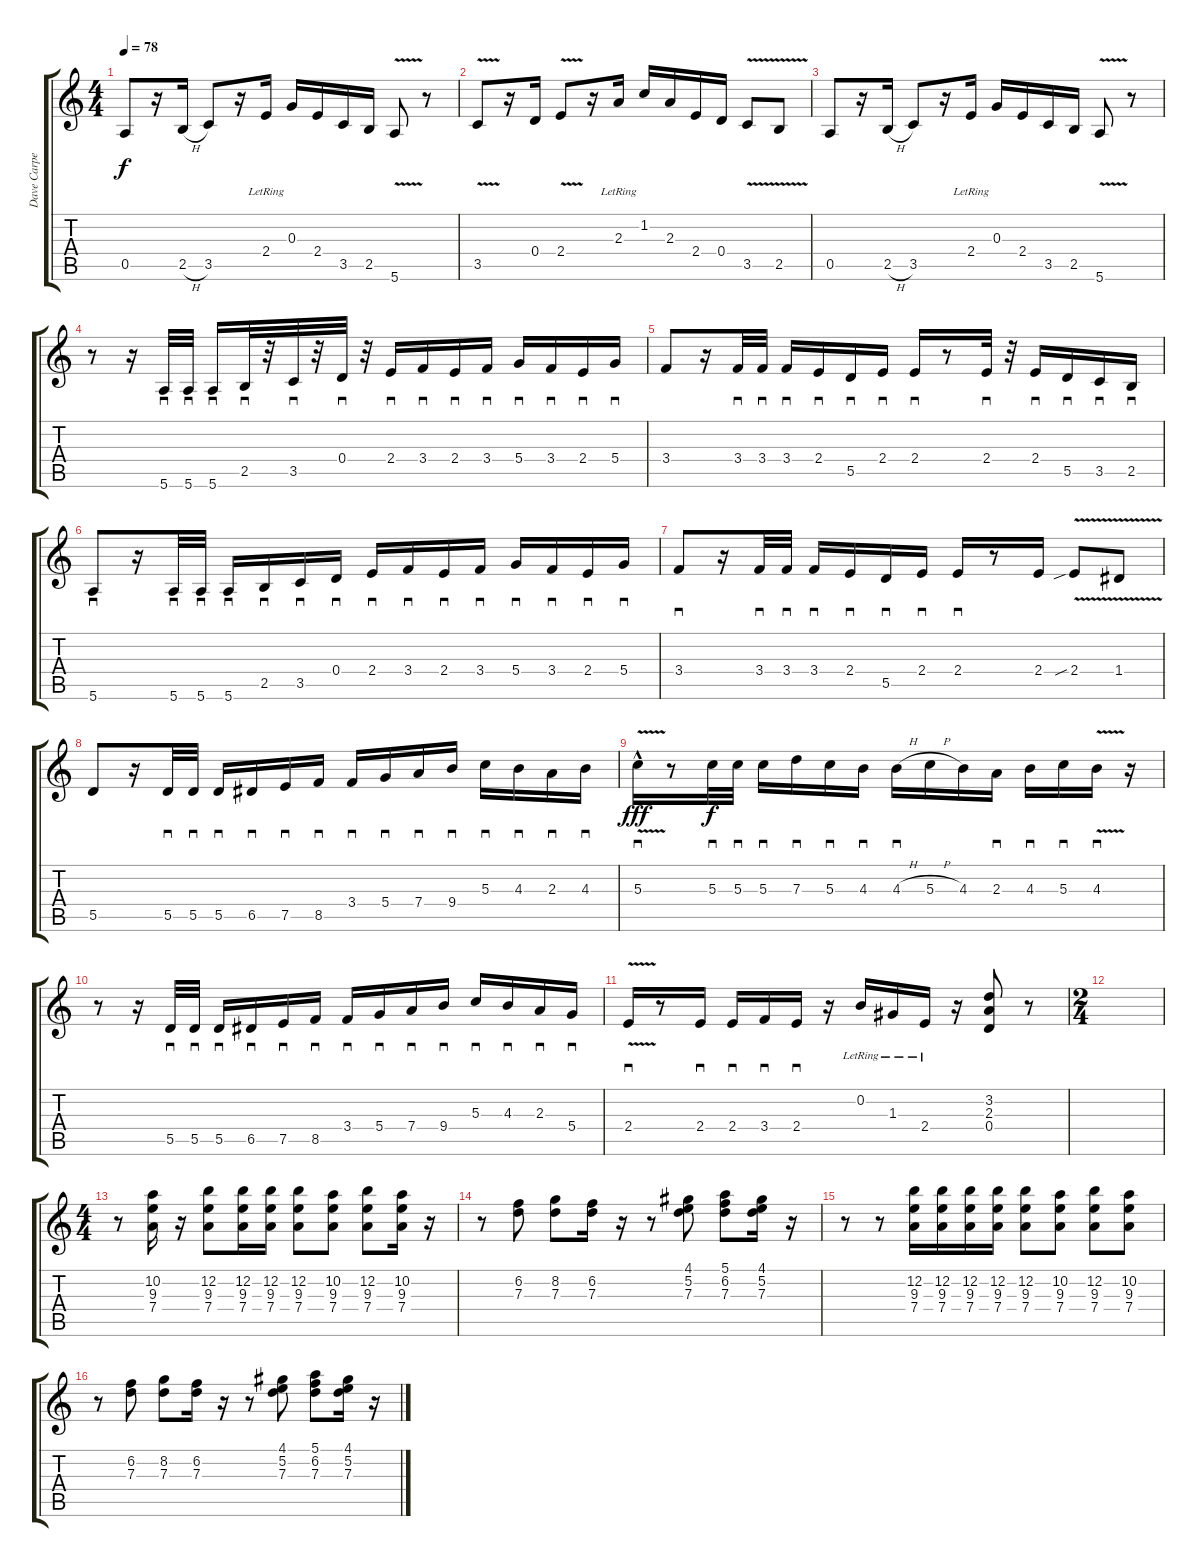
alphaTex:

\track ("Dave Carpenter 2" "Dave Carpe") {instrument overdrivenguitar}
\staff {score tabs}
\tuning (E4 B3 G3 D3 A2 E2) {hide}
\ts (4 4)
\tempo 78
\clef g2
\ks c
0.5.8{dy f} r.16 2.5{h}.16 3.5.8 r.16 2.4{lr}.16 0.3.16 2.4.16 3.5.16 2.5.16 5.6{v}.8 r.8 |
3.5{v}.8 r.16 0.4.16 2.4{v}.8 r.16 2.3{lr}.16 1.2.16 2.3.16 2.4.16 0.4.16 3.5{v}.8 2.5{v}.8 |
0.5.8 r.16 2.5{h}.16 3.5.8 r.16 2.4{lr}.16 0.3.16 2.4.16 3.5.16 2.5.16 5.6{v}.8 r.8 |
r.8 r.16 5.6.32{sd instrument electricguitarclean} 5.6.32{sd} 5.6.16{sd} 2.5.32{sd} r.32 3.5.32{sd} r.32 0.4.32{sd} r.32 2.4.16{sd} 3.4.16{sd} 2.4.16{sd} 3.4.16{sd} 5.4.16{sd} 3.4.16{sd} 2.4.16{sd} 5.4.16{sd} |
3.4.8 r.16 3.4.32{sd} 3.4.32{sd} 3.4.16{sd} 2.4.16{sd} 5.5.16{sd} 2.4.16{sd} 2.4.16{sd} r.8 2.4.32{sd} r.32 2.4.16{sd} 5.5.16{sd} 3.5.16{sd} 2.5.16{sd} |
5.6.8{sd} r.16 5.6.32{sd instrument electricguitarclean} 5.6.32{sd} 5.6.16{sd} 2.5.16{sd} 3.5.16{sd} 0.4.16{sd} 2.4.16{sd} 3.4.16{sd} 2.4.16{sd} 3.4.16{sd} 5.4.16{sd} 3.4.16{sd} 2.4.16{sd} 5.4.16{sd} |
3.4.8{sd} r.16 3.4.32{sd} 3.4.32{sd} 3.4.16{sd} 2.4.16{sd} 5.5.16{sd} 2.4.16{sd} 2.4.16{sd} r.8 2.4.16 2.4{v sib}.8 1.4{v}.8 |
5.5.8 r.16 5.5.32{sd instrument electricguitarclean} 5.5.32{sd} 5.5.16{sd} 6.5.16{sd} 7.5.16{sd} 8.5.16{sd} 3.4.16{sd} 5.4.16{sd} 7.4.16{sd} 9.4.16{sd} 5.3.16{sd} 4.3.16{sd} 2.3.16{sd} 4.3.16{sd} |
5.3{v hac}.16{sd dy fff} r.8 5.3.32{sd dy f} 5.3.32{sd} 5.3.16{sd} 7.3.16{sd} 5.3.16{sd} 4.3.16{sd} 4.3{h}.16{sd} 5.3{h}.16 4.3.16 2.3.16{sd} 4.3.16{sd} 5.3.16{sd} 4.3{v}.16{sd} r.16 |
r.8 r.16 5.5.32{sd} 5.5.32{sd} 5.5.16{sd} 6.5.16{sd} 7.5.16{sd} 8.5.16{sd} 3.4.16{sd} 5.4.16{sd} 7.4.16{sd} 9.4.16{sd} 5.3.16{sd} 4.3.16{sd} 2.3.16{sd} 5.4.16{sd} |
2.4{v}.16{sd} r.8 2.4.16{sd} 2.4.16{sd} 3.4.16{sd} 2.4.16{sd} r.16 0.2{lr}.16 1.3{lr}.16 2.4{lr}.16 r.16 (3.2 2.3 0.4).8 r.8 |
\ts (2 4)
|
\ts (4 4)
r.8 (10.2 9.3 7.4).16{instrument overdrivenguitar} r.16 (12.2 9.3 7.4).8 (12.2 9.3 7.4).16 (12.2 9.3 7.4).16 (12.2 9.3 7.4).8 (10.2 9.3 7.4).8 (12.2 9.3 7.4).8 (10.2 9.3 7.4).16 r.16 |
r.8 (6.2 7.3).8 (8.2 7.3).8 (6.2 7.3).16 r.16 r.8 (4.1 5.2 7.3).8 (5.1 6.2 7.3).8 (4.1 5.2 7.3).16 r.16 |
r.8 r.8 (12.2 9.3 7.4).16 (12.2 9.3 7.4).16 (12.2 9.3 7.4).16 (12.2 9.3 7.4).16 (12.2 9.3 7.4).8 (10.2 9.3 7.4).8 (12.2 9.3 7.4).8 (10.2 9.3 7.4).8 |
r.8 (6.2 7.3).8 (8.2 7.3).8 (6.2 7.3).16 r.16 r.8 (4.1 5.2 7.3).8 (5.1 6.2 7.3).8 (4.1 5.2 7.3).16 r.16
